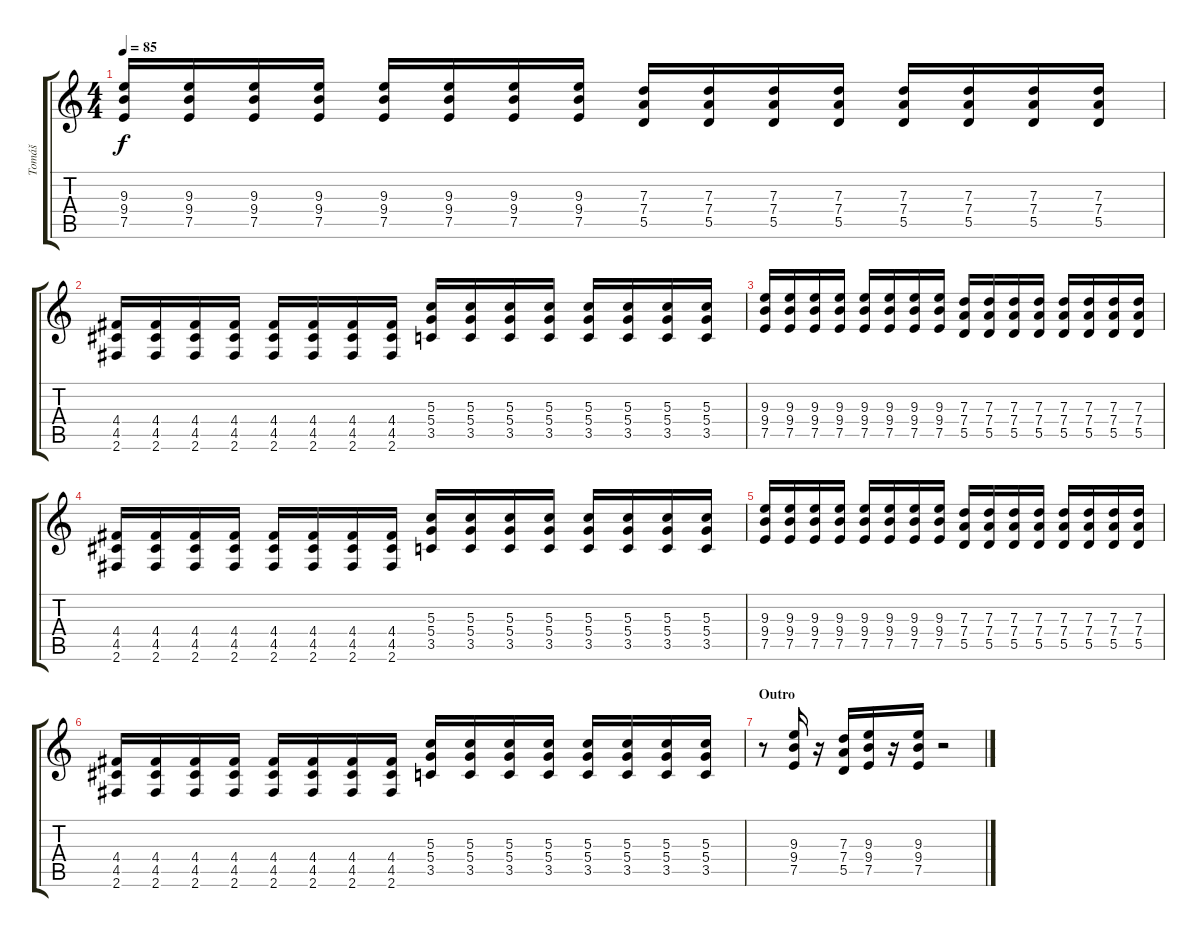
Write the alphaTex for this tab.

\track ("Tomáš" "Tomáš") {instrument distortionguitar}
\staff {score tabs}
\tuning (E4 B3 G3 D3 A2 E2) {hide}
\ts (4 4)
\tempo 85
\clef g2
\ks c
(9.3 9.4 7.5).16{dy f} (9.3 9.4 7.5).16 (9.3 9.4 7.5).16 (9.3 9.4 7.5).16 (9.3 9.4 7.5).16 (9.3 9.4 7.5).16 (9.3 9.4 7.5).16 (9.3 9.4 7.5).16 (7.3 7.4 5.5).16 (7.3 7.4 5.5).16 (7.3 7.4 5.5).16 (7.3 7.4 5.5).16 (7.3 7.4 5.5).16 (7.3 7.4 5.5).16 (7.3 7.4 5.5).16 (7.3 7.4 5.5).16 |
(4.4 4.5 2.6).16 (4.4 4.5 2.6).16 (4.4 4.5 2.6).16 (4.4 4.5 2.6).16 (4.4 4.5 2.6).16 (4.4 4.5 2.6).16 (4.4 4.5 2.6).16 (4.4 4.5 2.6).16 (5.3 5.4 3.5).16 (5.3 5.4 3.5).16 (5.3 5.4 3.5).16 (5.3 5.4 3.5).16 (5.3 5.4 3.5).16 (5.3 5.4 3.5).16 (5.3 5.4 3.5).16 (5.3 5.4 3.5).16 |
(9.3 9.4 7.5).16 (9.3 9.4 7.5).16 (9.3 9.4 7.5).16 (9.3 9.4 7.5).16 (9.3 9.4 7.5).16 (9.3 9.4 7.5).16 (9.3 9.4 7.5).16 (9.3 9.4 7.5).16 (7.3 7.4 5.5).16 (7.3 7.4 5.5).16 (7.3 7.4 5.5).16 (7.3 7.4 5.5).16 (7.3 7.4 5.5).16 (7.3 7.4 5.5).16 (7.3 7.4 5.5).16 (7.3 7.4 5.5).16 |
(4.4 4.5 2.6).16 (4.4 4.5 2.6).16 (4.4 4.5 2.6).16 (4.4 4.5 2.6).16 (4.4 4.5 2.6).16 (4.4 4.5 2.6).16 (4.4 4.5 2.6).16 (4.4 4.5 2.6).16 (5.3 5.4 3.5).16 (5.3 5.4 3.5).16 (5.3 5.4 3.5).16 (5.3 5.4 3.5).16 (5.3 5.4 3.5).16 (5.3 5.4 3.5).16 (5.3 5.4 3.5).16 (5.3 5.4 3.5).16 |
(9.3 9.4 7.5).16 (9.3 9.4 7.5).16 (9.3 9.4 7.5).16 (9.3 9.4 7.5).16 (9.3 9.4 7.5).16 (9.3 9.4 7.5).16 (9.3 9.4 7.5).16 (9.3 9.4 7.5).16 (7.3 7.4 5.5).16 (7.3 7.4 5.5).16 (7.3 7.4 5.5).16 (7.3 7.4 5.5).16 (7.3 7.4 5.5).16 (7.3 7.4 5.5).16 (7.3 7.4 5.5).16 (7.3 7.4 5.5).16 |
(4.4 4.5 2.6).16 (4.4 4.5 2.6).16 (4.4 4.5 2.6).16 (4.4 4.5 2.6).16 (4.4 4.5 2.6).16 (4.4 4.5 2.6).16 (4.4 4.5 2.6).16 (4.4 4.5 2.6).16 (5.3 5.4 3.5).16 (5.3 5.4 3.5).16 (5.3 5.4 3.5).16 (5.3 5.4 3.5).16 (5.3 5.4 3.5).16 (5.3 5.4 3.5).16 (5.3 5.4 3.5).16 (5.3 5.4 3.5).16 |
\section ("" "Outro")
r.8 (9.3 9.4 7.5).16 r.16 (7.3 7.4 5.5).16 (9.3 9.4 7.5).16 r.16 (9.3 9.4 7.5).16 r.2
